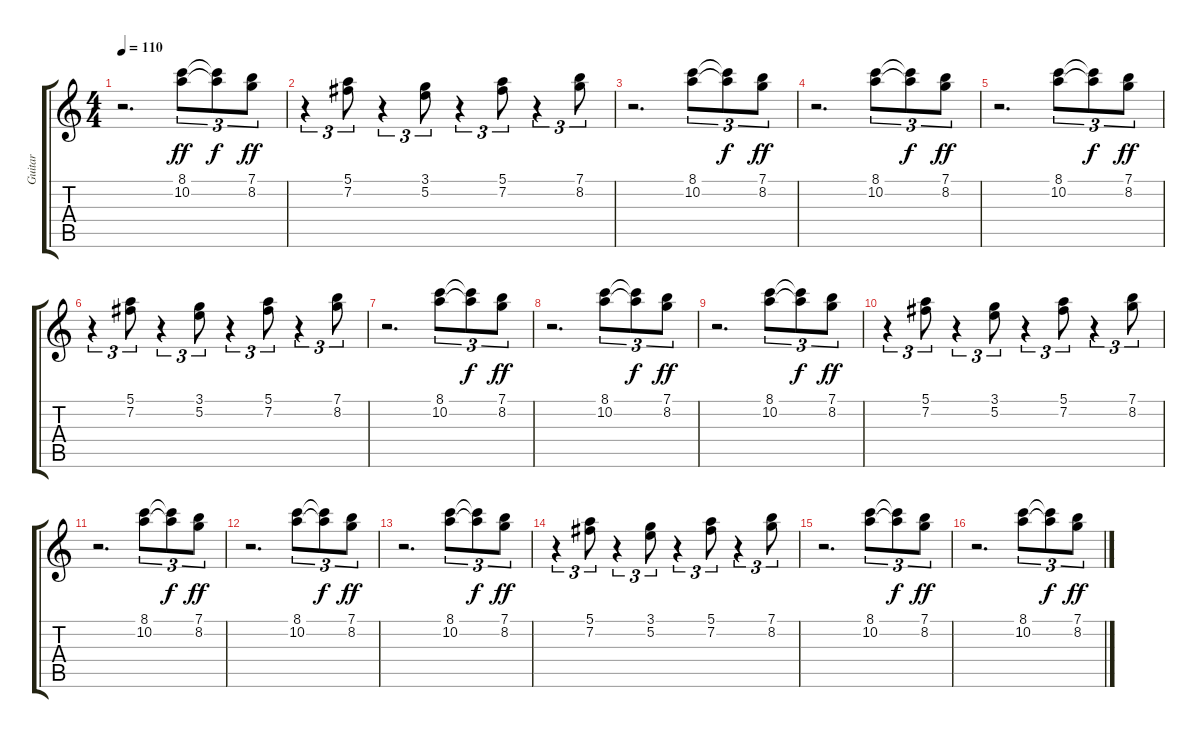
\track ("Guitar" "Guitar") {instrument overdrivenguitar}
\staff {score tabs}
\tuning (E4 B3 G3 D3 A2 E2) {hide}
\ts (4 4)
\tempo 110
\clef g2
\ks c
r.2{d dy ff} (8.1 10.2).8{tu (3 2)} (8.1{t} 10.2{t}).8{tu (3 2) dy f} (7.1 8.2).8{tu (3 2) dy ff} |
r.4{tu (3 2)} (5.1 7.2).8{tu (3 2)} r.4{tu (3 2)} (3.1 5.2).8{tu (3 2)} r.4{tu (3 2)} (5.1 7.2).8{tu (3 2)} r.4{tu (3 2)} (7.1 8.2).8{tu (3 2)} |
r.2{d} (8.1 10.2).8{tu (3 2)} (8.1{t} 10.2{t}).8{tu (3 2) dy f} (7.1 8.2).8{tu (3 2) dy ff} |
r.2{d} (8.1 10.2).8{tu (3 2)} (8.1{t} 10.2{t}).8{tu (3 2) dy f} (7.1 8.2).8{tu (3 2) dy ff} |
r.2{d} (8.1 10.2).8{tu (3 2)} (8.1{t} 10.2{t}).8{tu (3 2) dy f} (7.1 8.2).8{tu (3 2) dy ff} |
r.4{tu (3 2)} (5.1 7.2).8{tu (3 2)} r.4{tu (3 2)} (3.1 5.2).8{tu (3 2)} r.4{tu (3 2)} (5.1 7.2).8{tu (3 2)} r.4{tu (3 2)} (7.1 8.2).8{tu (3 2)} |
r.2{d} (8.1 10.2).8{tu (3 2)} (8.1{t} 10.2{t}).8{tu (3 2) dy f} (7.1 8.2).8{tu (3 2) dy ff} |
r.2{d} (8.1 10.2).8{tu (3 2)} (8.1{t} 10.2{t}).8{tu (3 2) dy f} (7.1 8.2).8{tu (3 2) dy ff} |
r.2{d} (8.1 10.2).8{tu (3 2)} (8.1{t} 10.2{t}).8{tu (3 2) dy f} (7.1 8.2).8{tu (3 2) dy ff} |
r.4{tu (3 2)} (5.1 7.2).8{tu (3 2)} r.4{tu (3 2)} (3.1 5.2).8{tu (3 2)} r.4{tu (3 2)} (5.1 7.2).8{tu (3 2)} r.4{tu (3 2)} (7.1 8.2).8{tu (3 2)} |
r.2{d} (8.1 10.2).8{tu (3 2)} (8.1{t} 10.2{t}).8{tu (3 2) dy f} (7.1 8.2).8{tu (3 2) dy ff} |
r.2{d} (8.1 10.2).8{tu (3 2)} (8.1{t} 10.2{t}).8{tu (3 2) dy f} (7.1 8.2).8{tu (3 2) dy ff} |
r.2{d} (8.1 10.2).8{tu (3 2)} (8.1{t} 10.2{t}).8{tu (3 2) dy f} (7.1 8.2).8{tu (3 2) dy ff} |
r.4{tu (3 2)} (5.1 7.2).8{tu (3 2)} r.4{tu (3 2)} (3.1 5.2).8{tu (3 2)} r.4{tu (3 2)} (5.1 7.2).8{tu (3 2)} r.4{tu (3 2)} (7.1 8.2).8{tu (3 2)} |
r.2{d} (8.1 10.2).8{tu (3 2)} (8.1{t} 10.2{t}).8{tu (3 2) dy f} (7.1 8.2).8{tu (3 2) dy ff} |
r.2{d} (8.1 10.2).8{tu (3 2)} (8.1{t} 10.2{t}).8{tu (3 2) dy f} (7.1 8.2).8{tu (3 2) dy ff}
